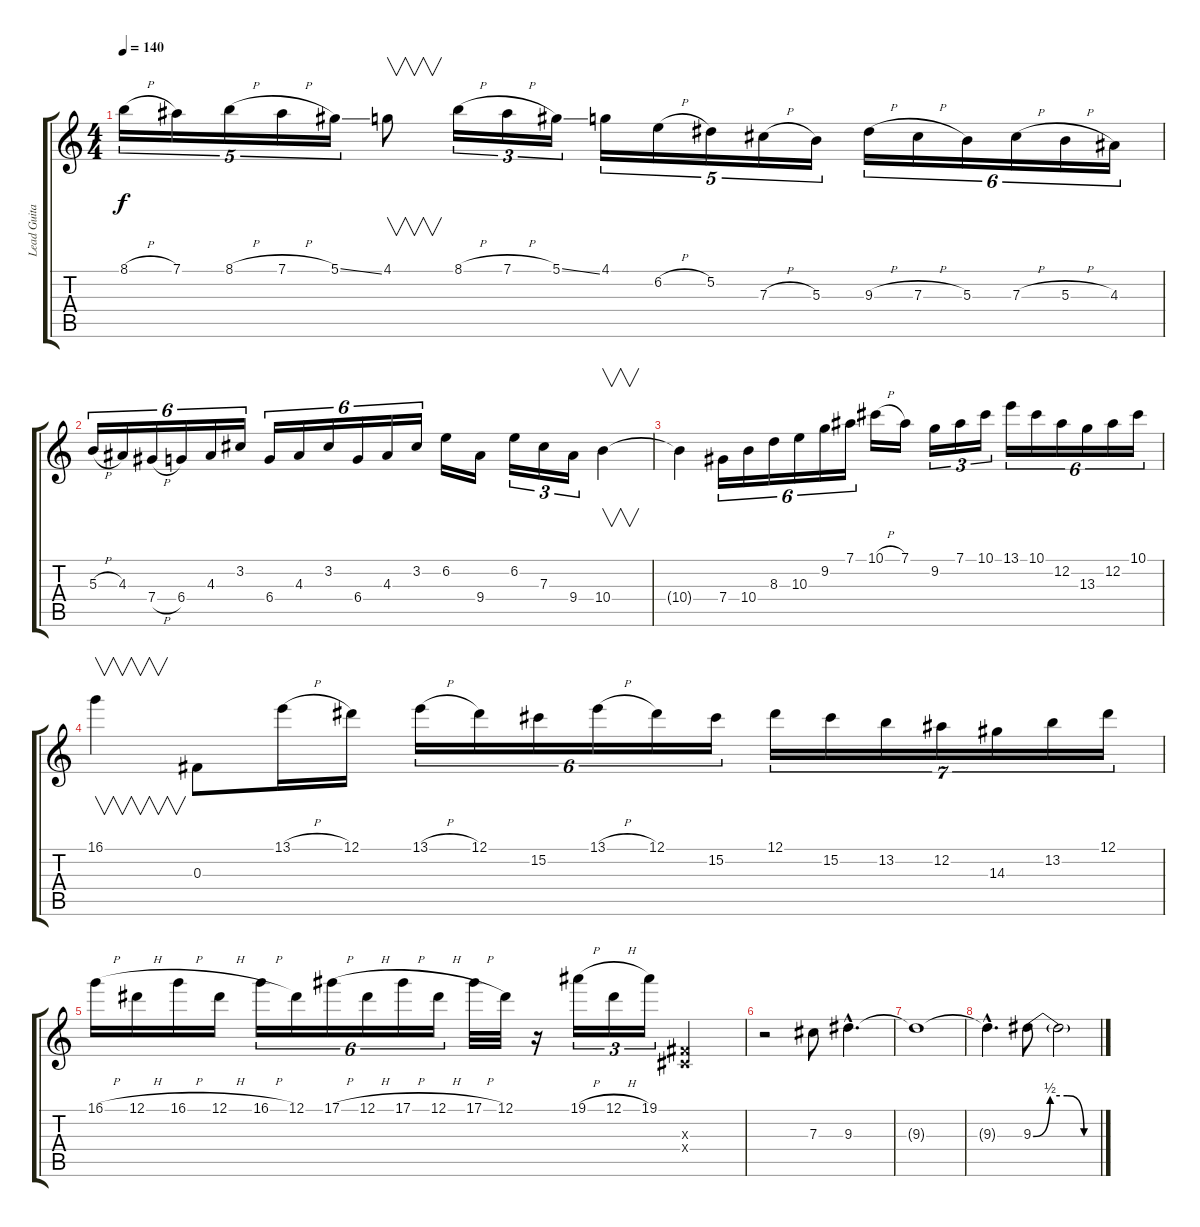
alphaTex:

\track ("Lead Guitar" "Lead Guita") {instrument overdrivenguitar}
\staff {score tabs}
\tuning (Eb4 Bb3 Gb3 Db3 Ab2 Eb2) {hide}
\ts (4 4)
\tempo 140
\clef g2
\ks c
8.1{h}.16{tu (5 4) dy f} 7.1.16{tu (5 4)} 8.1{h}.16{tu (5 4)} 7.1{h}.16{tu (5 4)} 5.1{ss}.16{tu (5 4)} 4.1.8{v} 8.1{h}.16{tu (3 2)} 7.1{h}.16{tu (3 2)} 5.1{ss}.16{tu (3 2)} 4.1.16{tu (5 4)} 6.2{h}.16{tu (5 4)} 5.2.16{tu (5 4)} 7.3{h}.16{tu (5 4)} 5.3.16{tu (5 4)} 9.3{h}.16{tu (6 4)} 7.3{h}.16{tu (6 4)} 5.3.16{tu (6 4)} 7.3{h}.16{tu (6 4)} 5.3{h}.16{tu (6 4)} 4.3.16{tu (6 4)} |
5.3{h}.16{tu (6 4)} 4.3.16{tu (6 4)} 7.4{h}.16{tu (6 4)} 6.4.16{tu (6 4)} 4.3.16{tu (6 4)} 3.2.16{tu (6 4)} 6.4.16{tu (6 4)} 4.3.16{tu (6 4)} 3.2.16{tu (6 4)} 6.4.16{tu (6 4)} 4.3.16{tu (6 4)} 3.2.16{tu (6 4)} 6.2.16 9.4.16 6.2.16{tu (3 2)} 7.3.16{tu (3 2)} 9.4.16{tu (3 2)} 10.4.4{v} |
10.4{t}.4 7.4.16{tu (6 4)} 10.4.16{tu (6 4)} 8.3.16{tu (6 4)} 10.3.16{tu (6 4)} 9.2.16{tu (6 4)} 7.1.16{tu (6 4)} 10.1{h}.16 7.1.16 9.2.16{tu (3 2)} 7.1.16{tu (3 2)} 10.1.16{tu (3 2)} 13.1.16{tu (6 4)} 10.1.16{tu (6 4)} 12.2.16{tu (6 4)} 13.3.16{tu (6 4)} 12.2.16{tu (6 4)} 10.1.16{tu (6 4)} |
16.1.4{v} 0.3.8 13.1{h}.16 12.1.16 13.1{h}.16{tu (6 4)} 12.1.16{tu (6 4)} 15.2.16{tu (6 4)} 13.1{h}.16{tu (6 4)} 12.1.16{tu (6 4)} 15.2.16{tu (6 4)} 12.1.16{tu (7 4)} 15.2.16{tu (7 4)} 13.2.16{tu (7 4)} 12.2.16{tu (7 4)} 14.3.16{tu (7 4)} 13.2.16{tu (7 4)} 12.1.16{tu (7 4)} |
16.1{h}.16 12.1{h}.16 16.1{h}.16 12.1{h}.16 16.1{h}.16{tu (6 4)} 12.1.16{tu (6 4)} 17.1{h}.16{tu (6 4)} 12.1{h}.16{tu (6 4)} 17.1{h}.16{tu (6 4)} 12.1{h}.16{tu (6 4)} 17.1{h}.32 12.1.32 r.16 19.1{h}.16{tu (3 2)} 12.1{h}.16{tu (3 2)} 19.1.16{tu (3 2)} (0.3{x} 0.4{x}).4 |
r.2 7.3.8 9.3{hac}.4{d} |
9.3{t}.1 |
9.3{hac t}.4{d} 9.3{be (custom 0 0 15 2 30 2 45 0 60 0)}.8 9.3{t}.2
